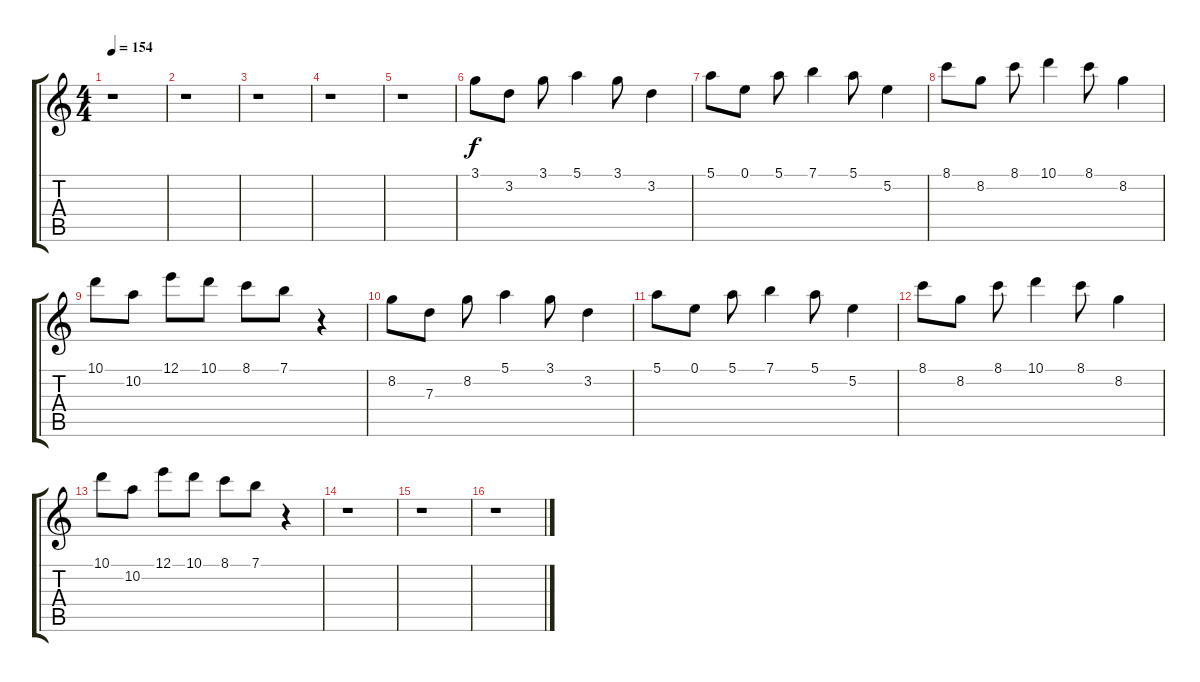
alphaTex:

\track "" {instrument electricguitarclean}
\staff {score tabs}
\tuning (E4 B3 G3 D3 A2 E2) {hide}
\ts (4 4)
\tempo 154
\clef g2
\ks c
r.1{dy f} |
r.1 |
r.1 |
r.1 |
r.1 |
3.1.8 3.2.8 3.1.8 5.1.4 3.1.8 3.2.4 |
5.1.8 0.1.8 5.1.8 7.1.4 5.1.8 5.2.4 |
8.1.8 8.2.8 8.1.8 10.1.4 8.1.8 8.2.4 |
10.1.8 10.2.8 12.1.8 10.1.8 8.1.8 7.1.8 r.4 |
8.2.8 7.3.8 8.2.8 5.1.4 3.1.8 3.2.4 |
5.1.8 0.1.8 5.1.8 7.1.4 5.1.8 5.2.4 |
8.1.8 8.2.8 8.1.8 10.1.4 8.1.8 8.2.4 |
10.1.8 10.2.8 12.1.8 10.1.8 8.1.8 7.1.8 r.4 |
r.1 |
r.1 |
r.1
